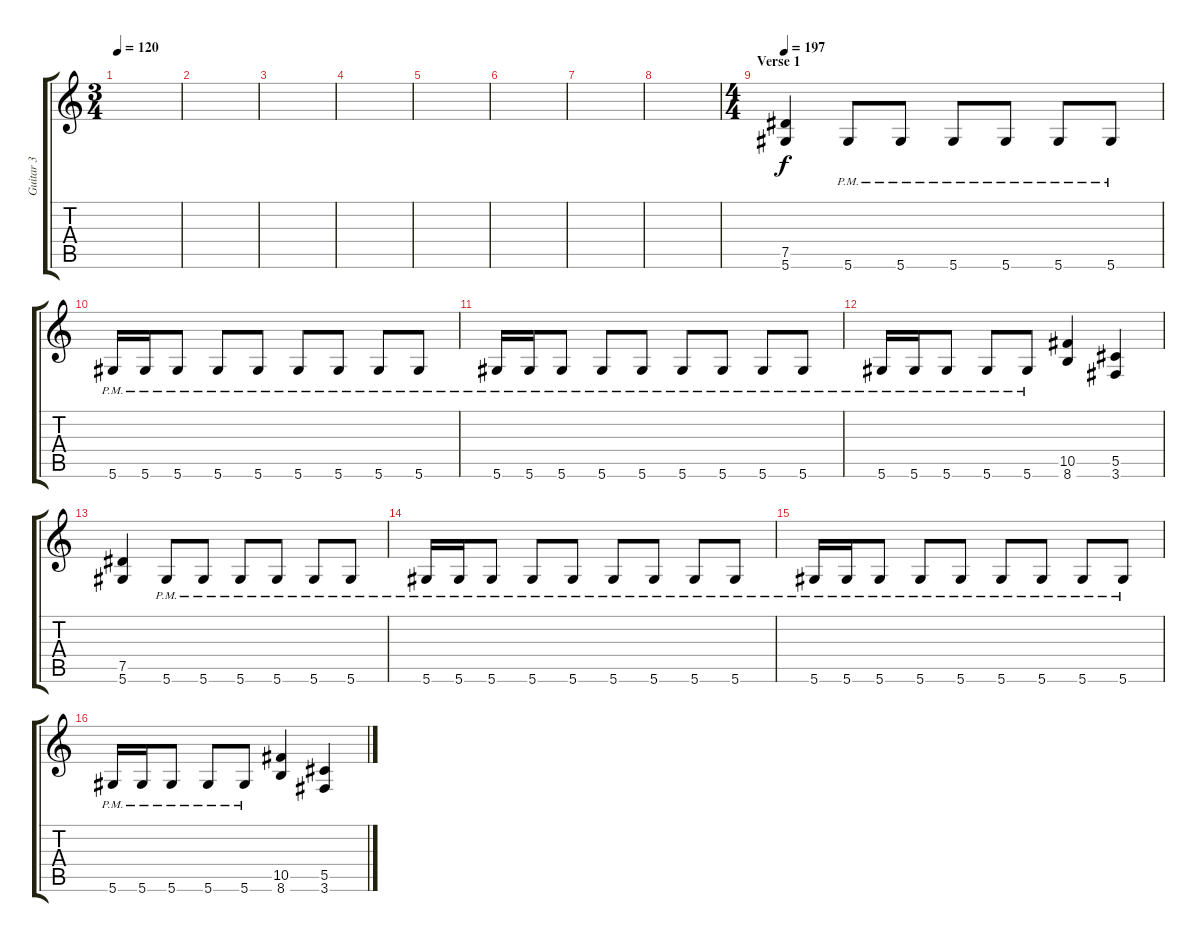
\track ("Guitar 3" "Guitar 3") {instrument overdrivenguitar}
\staff {score tabs}
\tuning (Eb4 Bb3 Gb3 Db3 Ab2 Eb2) {hide}
\ts (3 4)
\tempo 120
\clef g2
\ks c
|
|
|
|
|
|
|
|
\ts (4 4)
\section ("" "Verse 1")
\tempo 197
(7.5 5.6).4{volume 10 balance 14 instrument overdrivenguitar} 5.6{pm}.8 5.6{pm}.8 5.6{pm}.8 5.6{pm}.8 5.6{pm}.8 5.6{pm}.8 |
5.6{pm}.16 5.6{pm}.16 5.6{pm}.8 5.6{pm}.8 5.6{pm}.8 5.6{pm}.8 5.6{pm}.8 5.6{pm}.8 5.6{pm}.8 |
5.6{pm}.16 5.6{pm}.16 5.6{pm}.8 5.6{pm}.8 5.6{pm}.8 5.6{pm}.8 5.6{pm}.8 5.6{pm}.8 5.6{pm}.8 |
5.6{pm}.16 5.6{pm}.16 5.6{pm}.8 5.6{pm}.8 5.6{pm}.8 (10.5 8.6).4 (5.5 3.6).4 |
(7.5 5.6).4 5.6{pm}.8 5.6{pm}.8 5.6{pm}.8 5.6{pm}.8 5.6{pm}.8 5.6{pm}.8 |
5.6{pm}.16 5.6{pm}.16 5.6{pm}.8 5.6{pm}.8 5.6{pm}.8 5.6{pm}.8 5.6{pm}.8 5.6{pm}.8 5.6{pm}.8 |
5.6{pm}.16 5.6{pm}.16 5.6{pm}.8 5.6{pm}.8 5.6{pm}.8 5.6{pm}.8 5.6{pm}.8 5.6{pm}.8 5.6{pm}.8 |
5.6{pm}.16 5.6{pm}.16 5.6{pm}.8 5.6{pm}.8 5.6{pm}.8 (10.5 8.6).4 (5.5 3.6).4
